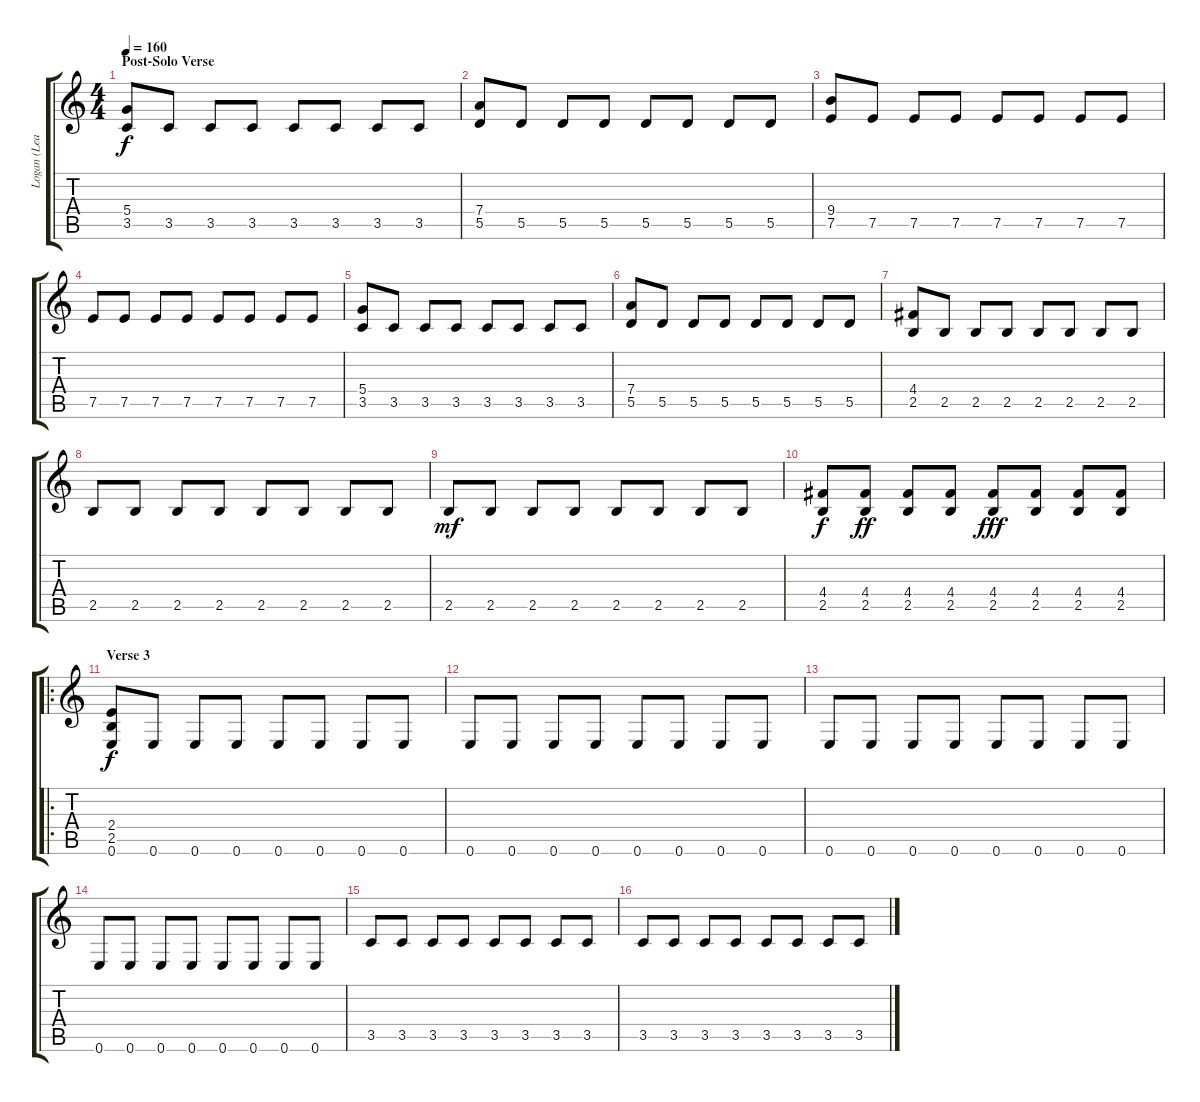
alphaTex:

\track ("Logan (Lead)" "Logan (Lea") {instrument distortionguitar}
\staff {score tabs}
\tuning (E4 B3 G3 D3 A2 E2) {hide}
\ts (4 4)
\section ("" "Post-Solo Verse")
\tempo 160
\clef g2
\ks c
(5.4 3.5).8{dy f} 3.5.8 3.5.8 3.5.8 3.5.8 3.5.8 3.5.8 3.5.8 |
(7.4 5.5).8 5.5.8 5.5.8 5.5.8 5.5.8 5.5.8 5.5.8 5.5.8 |
(9.4 7.5).8 7.5.8 7.5.8 7.5.8 7.5.8 7.5.8 7.5.8 7.5.8 |
7.5.8 7.5.8 7.5.8 7.5.8 7.5.8 7.5.8 7.5.8 7.5.8 |
(5.4 3.5).8 3.5.8 3.5.8 3.5.8 3.5.8 3.5.8 3.5.8 3.5.8 |
(7.4 5.5).8 5.5.8 5.5.8 5.5.8 5.5.8 5.5.8 5.5.8 5.5.8 |
(4.4 2.5).8 2.5.8 2.5.8 2.5.8 2.5.8 2.5.8 2.5.8 2.5.8 |
2.5.8 2.5.8 2.5.8 2.5.8 2.5.8 2.5.8 2.5.8 2.5.8 |
2.5.8{dy mf} 2.5.8 2.5.8 2.5.8 2.5.8 2.5.8 2.5.8 2.5.8 |
(4.4 2.5).8{dy f} (4.4 2.5).8{dy ff} (4.4 2.5).8 (4.4 2.5).8 (4.4 2.5).8{dy fff} (4.4 2.5).8 (4.4 2.5).8 (4.4 2.5).8 |
\ro
\section ("" "Verse 3")
(2.4 2.5 0.6).8{dy f} 0.6.8 0.6.8 0.6.8 0.6.8 0.6.8 0.6.8 0.6.8 |
0.6.8 0.6.8 0.6.8 0.6.8 0.6.8 0.6.8 0.6.8 0.6.8 |
0.6.8 0.6.8 0.6.8 0.6.8 0.6.8 0.6.8 0.6.8 0.6.8 |
0.6.8 0.6.8 0.6.8 0.6.8 0.6.8 0.6.8 0.6.8 0.6.8 |
3.5.8 3.5.8 3.5.8 3.5.8 3.5.8 3.5.8 3.5.8 3.5.8 |
3.5.8 3.5.8 3.5.8 3.5.8 3.5.8 3.5.8 3.5.8 3.5.8
